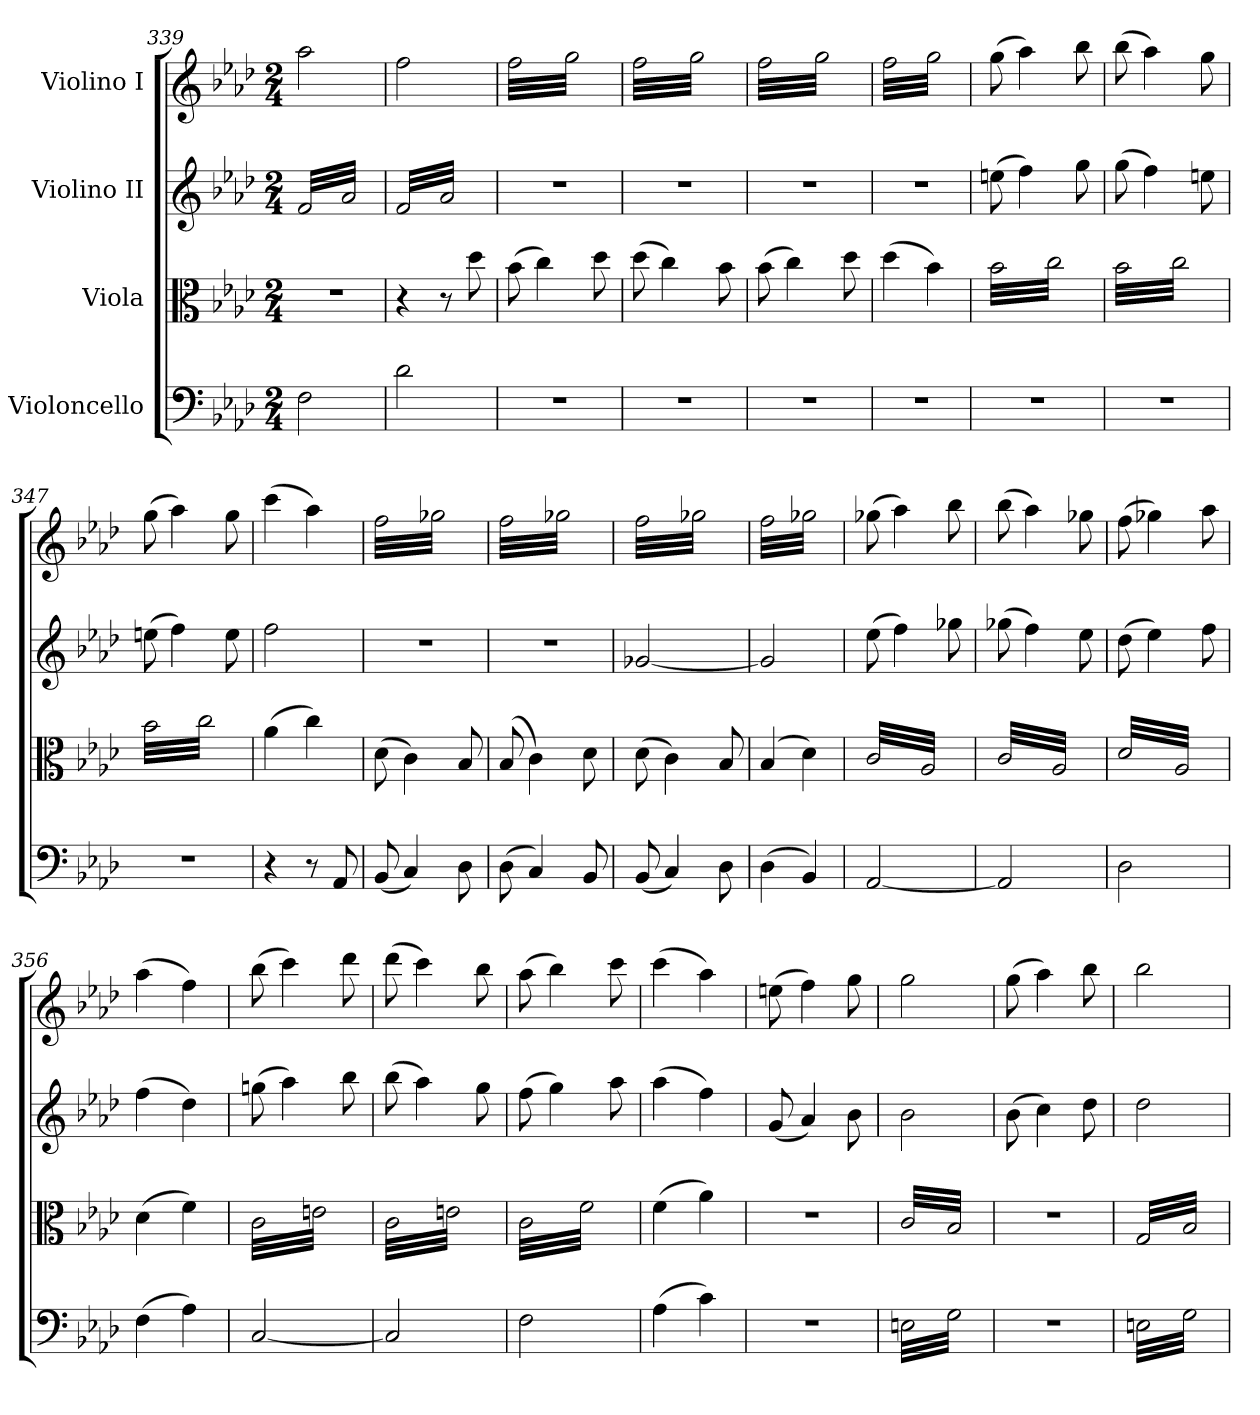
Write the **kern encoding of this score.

**kern	**kern	**kern	**kern
*part4	*part3	*part2	*part1
*staff4	*staff3	*staff2	*staff1
*I"Violoncello	*I"Viola	*I"Violino II	*I"Violino I
*clefF4	*clefC3	*clefG2	*clefG2
*k[b-e-a-d-]	*k[b-e-a-d-]	*k[b-e-a-d-]	*k[b-e-a-d-]
*M2/4	*M2/4	*M2/4	*M2/4
=339	=339	=339	=339
*	*	*tremolo	*
2F\	2r	(32f/LLL	2aa-\
.	.	32a-/)	.
.	.	32f/	.
.	.	32a-/)	.
.	.	32f/	.
.	.	32a-/)	.
.	.	32f/	.
.	.	32a-/)	.
.	.	32f/	.
.	.	32a-/)	.
.	.	32f/	.
.	.	32a-/)	.
.	.	32f/	.
.	.	32a-/)	.
.	.	32f/	.
.	.	32a-/)JJJ	.
=340	=340	=340	=340
2d-\	4r	(32f/LLL	2ff\
.	.	32a-/)	.
.	.	32f/	.
.	.	32a-/)	.
.	.	32f/	.
.	.	32a-/)	.
.	.	32f/	.
.	.	32a-/)	.
.	8r	32f/	.
.	.	32a-/)	.
.	.	32f/	.
.	.	32a-/)	.
.	8dd-\	32f/	.
.	.	32a-/)	.
.	.	32f/	.
.	.	32a-/)JJJ	.
*	*	*Xtremolo	*
=341	=341	=341	=341
*	*	*	*tremolo
2r	(8b-\	2r	(32ff\LLL
.	.	.	32gg\
.	.	.	32ff\
.	.	.	32gg\
.	4cc\)	.	32ff\
.	.	.	32gg\
.	.	.	32ff\
.	.	.	32gg\
.	.	.	32ff\
.	.	.	32gg\
.	.	.	32ff\
.	.	.	32gg\
.	8dd-\	.	32ff\
.	.	.	32gg\
.	.	.	32ff\
.	.	.	32gg\JJJ
=342	=342	=342	=342
2r	(8dd-\	2r	32ff\LLL
.	.	.	32gg\)
.	.	.	32ff\
.	.	.	32gg\)
.	4cc\)	.	32ff\
.	.	.	32gg\)
.	.	.	32ff\
.	.	.	32gg\)
.	.	.	32ff\
.	.	.	32gg\)
.	.	.	32ff\
.	.	.	32gg\)
.	8b-\	.	32ff\
.	.	.	32gg\)
.	.	.	32ff\
.	.	.	32gg\)JJJ
=343	=343	=343	=343
2r	(8b-\	2r	(32ff\LLL
.	.	.	32gg\
.	.	.	32ff\
.	.	.	32gg\
.	4cc\)	.	32ff\
.	.	.	32gg\
.	.	.	32ff\
.	.	.	32gg\
.	.	.	32ff\
.	.	.	32gg\
.	.	.	32ff\
.	.	.	32gg\
.	8dd-\	.	32ff\
.	.	.	32gg\
.	.	.	32ff\
.	.	.	32gg\JJJ
=344	=344	=344	=344
2r	(4dd-\	2r	32ff\LLL
.	.	.	32gg\)
.	.	.	32ff\
.	.	.	32gg\)
.	.	.	32ff\
.	.	.	32gg\)
.	.	.	32ff\
.	.	.	32gg\)
.	4b-\)	.	32ff\
.	.	.	32gg\)
.	.	.	32ff\
.	.	.	32gg\)
.	.	.	32ff\
.	.	.	32gg\)
.	.	.	32ff\
.	.	.	32gg\)JJJ
*	*	*	*Xtremolo
!!LO:LB:g=z
=345	=345	=345	=345
*	*tremolo	*	*
2r	(32b-\LLL	(8een\	(8gg\
.	32cc\	.	.
.	32b-\	.	.
.	32cc\	.	.
.	32b-\	4ff\)	4aa-\)
.	32cc\	.	.
.	32b-\	.	.
.	32cc\	.	.
.	32b-\	.	.
.	32cc\	.	.
.	32b-\	.	.
.	32cc\	.	.
.	32b-\	8gg\	8bb-\
.	32cc\	.	.
.	32b-\	.	.
.	32cc\JJJ	.	.
=346	=346	=346	=346
2r	32b-\LLL	(8gg\	(8bb-\
.	32cc\)	.	.
.	32b-\	.	.
.	32cc\)	.	.
.	32b-\	4ff\)	4aa-\)
.	32cc\)	.	.
.	32b-\	.	.
.	32cc\)	.	.
.	32b-\	.	.
.	32cc\)	.	.
.	32b-\	.	.
.	32cc\)	.	.
.	32b-\	8een\	8gg\
.	32cc\)	.	.
.	32b-\	.	.
.	32cc\)JJJ	.	.
=347	=347	=347	=347
2r	(32b-\LLL	(8een\	(8gg\
.	32cc\)	.	.
.	32b-\	.	.
.	32cc\)	.	.
.	32b-\	4ff\)	4aa-\)
.	32cc\)	.	.
.	32b-\	.	.
.	32cc\)	.	.
.	32b-\	.	.
.	32cc\)	.	.
.	32b-\	.	.
.	32cc\)	.	.
.	32b-\	8ee\	8gg\
.	32cc\)	.	.
.	32b-\	.	.
.	32cc\)JJJ	.	.
*	*Xtremolo	*	*
=348	=348	=348	=348
4r	(4a-\	2ff\	(4ccc\
.	.	.	.
.	.	.	.
.	.	.	.
.	.	.	.
.	.	.	.
.	.	.	.
.	.	.	.
8r	4cc\)	.	4aa-\)
8AA-/	.	.	.
=349	=349	=349	=349
*	*	*	*tremolo
(8BB-/	(8d-\	2r	(32ff\LLL
.	.	.	32gg-X\
.	.	.	32ff\
.	.	.	32gg-X\
4C/)	4c\)	.	32ff\
.	.	.	32gg-X\
.	.	.	32ff\
.	.	.	32gg-X\
.	.	.	32ff\
.	.	.	32gg-X\
.	.	.	32ff\
.	.	.	32gg-X\
8D-\	8B-/	.	32ff\
.	.	.	32gg-X\
.	.	.	32ff\
.	.	.	32gg-X\JJJ
=350	=350	=350	=350
(8D-\	(8B-/	2r	32ff\LLL
.	.	.	32gg-X\)
.	.	.	32ff\
.	.	.	32gg-X\)
4C/)	4c\)	.	32ff\
.	.	.	32gg-X\)
.	.	.	32ff\
.	.	.	32gg-X\)
.	.	.	32ff\
.	.	.	32gg-X\)
.	.	.	32ff\
.	.	.	32gg-X\)
8BB-/	8d-\	.	32ff\
.	.	.	32gg-X\)
.	.	.	32ff\
.	.	.	32gg-X\)JJJ
=351	=351	=351	=351
(8BB-/	(8d-\	[2g-X/	(32ff\LLL
.	.	.	32gg-X\
.	.	.	32ff\
.	.	.	32gg-X\
4C/)	4c\)	.	32ff\
.	.	.	32gg-X\
.	.	.	32ff\
.	.	.	32gg-X\
.	.	.	32ff\
.	.	.	32gg-X\
.	.	.	32ff\
.	.	.	32gg-X\
8D-\	8B-/	.	32ff\
.	.	.	32gg-X\
.	.	.	32ff\
.	.	.	32gg-X\JJJ
=352	=352	=352	=352
(4D-\	(4B-/	2g-/]	32ff\LLL
.	.	.	32gg-X\)
.	.	.	32ff\
.	.	.	32gg-X\)
.	.	.	32ff\
.	.	.	32gg-X\)
.	.	.	32ff\
.	.	.	32gg-X\)
4BB-/)	4d-\)	.	32ff\
.	.	.	32gg-X\)
.	.	.	32ff\
.	.	.	32gg-X\)
.	.	.	32ff\
.	.	.	32gg-X\)
.	.	.	32ff\
.	.	.	32gg-X\)JJJ
*	*	*	*Xtremolo
=353	=353	=353	=353
*	*tremolo	*	*
[2AA-/	(32c/LLL	(8ee-\	(8gg-X\
.	32A-/	.	.
.	32c/	.	.
.	32A-/	.	.
.	32c/	4ff\)	4aa-\)
.	32A-/	.	.
.	32c/	.	.
.	32A-/	.	.
.	32c/	.	.
.	32A-/	.	.
.	32c/	.	.
.	32A-/	.	.
.	32c/	8gg-X\	8bb-\
.	32A-/	.	.
.	32c/	.	.
.	32A-/JJJ	.	.
=354	=354	=354	=354
2AA-/]	32c/LLL	(8gg-X\	(8bb-\
.	32A-/)	.	.
.	32c/	.	.
.	32A-/)	.	.
.	32c/	4ff\)	4aa-\)
.	32A-/)	.	.
.	32c/	.	.
.	32A-/)	.	.
.	32c/	.	.
.	32A-/)	.	.
.	32c/	.	.
.	32A-/)	.	.
.	32c/	8ee-\	8gg-X\
.	32A-/)	.	.
.	32c/	.	.
.	32A-/)JJJ	.	.
=355	=355	=355	=355
2D-\	(32d-/LLL	(8dd-\	(8ff\
.	32A-/)	.	.
.	32d-/	.	.
.	32A-/)	.	.
.	32d-/	4ee-\)	4gg-X\)
.	32A-/)	.	.
.	32d-/	.	.
.	32A-/)	.	.
.	32d-/	.	.
.	32A-/)	.	.
.	32d-/	.	.
.	32A-/)	.	.
.	32d-/	8ff\	8aa-\
.	32A-/)	.	.
.	32d-/	.	.
.	32A-/)JJJ	.	.
*	*Xtremolo	*	*
=356	=356	=356	=356
(4F\	(4d-\	(4ff\	(4aa-\
.	.	.	.
.	.	.	.
.	.	.	.
.	.	.	.
.	.	.	.
.	.	.	.
.	.	.	.
4A-\)	4f\)	4dd-\)	4ff\)
=357	=357	=357	=357
*	*tremolo	*	*
[2C/	(32c\LLL	(8ggn\	(8bb-\
.	32en\	.	.
.	32c\	.	.
.	32en\	.	.
.	32c\	4aa-\)	4ccc\)
.	32en\	.	.
.	32c\	.	.
.	32en\	.	.
.	32c\	.	.
.	32en\	.	.
.	32c\	.	.
.	32en\	.	.
.	32c\	8bb-\	8ddd-\
.	32en\	.	.
.	32c\	.	.
.	32en\JJJ	.	.
!!LO:LB:g=z
=358	=358	=358	=358
2C/]	32c\LLL	(8bb-\	(8ddd-\
.	32en\)	.	.
.	32c\	.	.
.	32en\)	.	.
.	32c\	4aa-\)	4ccc\)
.	32en\)	.	.
.	32c\	.	.
.	32en\)	.	.
.	32c\	.	.
.	32en\)	.	.
.	32c\	.	.
.	32en\)	.	.
.	32c\	8gg\	8bb-\
.	32en\)	.	.
.	32c\	.	.
.	32en\)JJJ	.	.
=359	=359	=359	=359
2F\	(32c\LLL	(8ff\	(8aa-\
.	32f\)	.	.
.	32c\	.	.
.	32f\)	.	.
.	32c\	4gg\)	4bb-\)
.	32f\)	.	.
.	32c\	.	.
.	32f\)	.	.
.	32c\	.	.
.	32f\)	.	.
.	32c\	.	.
.	32f\)	.	.
.	32c\	8aa-\	8ccc\
.	32f\)	.	.
.	32c\	.	.
.	32f\)JJJ	.	.
*	*Xtremolo	*	*
=360	=360	=360	=360
(4A-\	(4f\	(4aa-\	(4ccc\
.	.	.	.
.	.	.	.
.	.	.	.
.	.	.	.
.	.	.	.
.	.	.	.
.	.	.	.
4c\)	4a-\)	4ff\)	4aa-\)
=361	=361	=361	=361
2r	2r	(8g/	(8een\
.	.	4a-/)	4ff\)
.	.	8b-\	8gg\
=362	=362	=362	=362
*tremolo	*	*	*
*	*tremolo	*	*
(32En\LLL	(32c/LLL	2b-\	2gg\
32G\)	32B-/)	.	.
32En\	32c/	.	.
32G\)	32B-/)	.	.
32En\	32c/	.	.
32G\)	32B-/)	.	.
32En\	32c/	.	.
32G\)	32B-/)	.	.
32En\	32c/	.	.
32G\)	32B-/)	.	.
32En\	32c/	.	.
32G\)	32B-/)	.	.
32En\	32c/	.	.
32G\)	32B-/)	.	.
32En\	32c/	.	.
32G\)JJJ	32B-/)JJJ	.	.
=363	=363	=363	=363
2r	2r	(8b-\	(8gg\
.	.	.	.
.	.	.	.
.	.	.	.
.	.	4cc\)	4aa-\)
.	.	.	.
.	.	.	.
.	.	.	.
.	.	8dd-\	8bb-\
=364	=364	=364	=364
(32En\LLL	(32G/LLL	2dd-\	2bb-\
32G\)	32B-/)	.	.
32En\	32G/	.	.
32G\)	32B-/)	.	.
32En\	32G/	.	.
32G\)	32B-/)	.	.
32En\	32G/	.	.
32G\)	32B-/)	.	.
32En\	32G/	.	.
32G\)	32B-/)	.	.
32En\	32G/	.	.
32G\)	32B-/)	.	.
32En\	32G/	.	.
32G\)	32B-/)	.	.
32En\	32G/	.	.
32G\)JJJ	32B-/)JJJ	.	.
*	*Xtremolo	*	*
*Xtremolo	*	*	*
.	.	.	.
.	.	.	.
.	.	.	.
.	.	.	.
.	.	.	.
.	.	.	.
.	.	.	.
.	.	.	.
=	=	=	=
*-	*-	*-	*-
